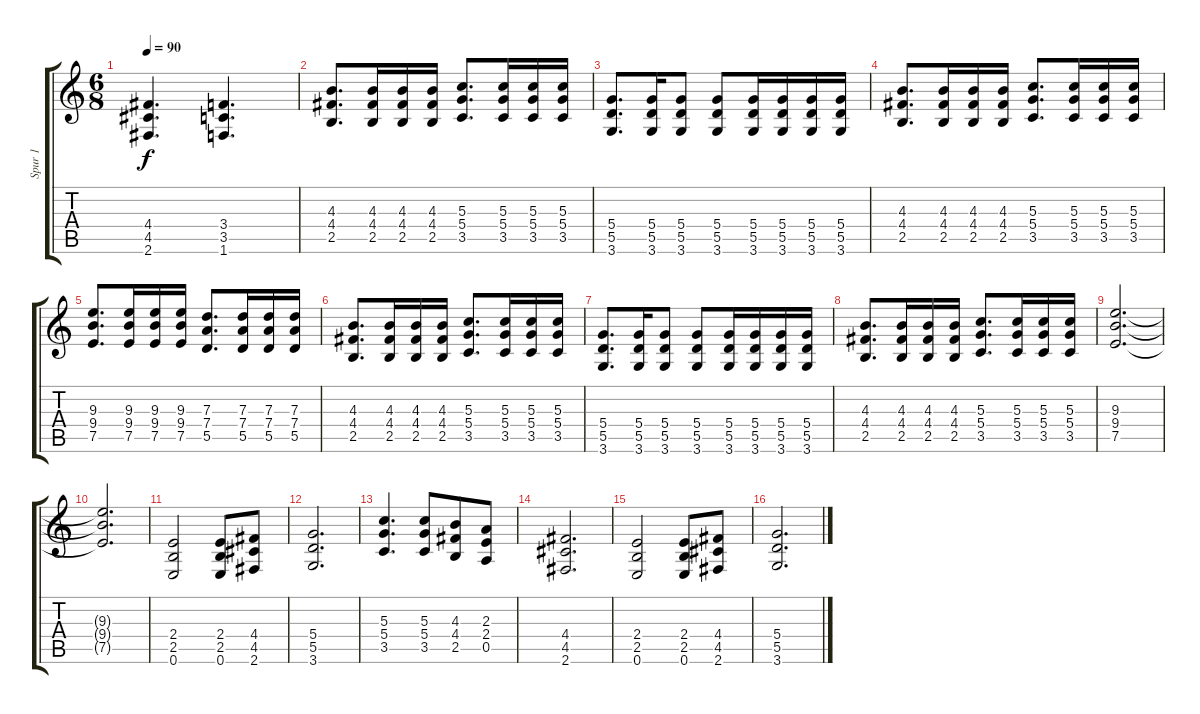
\track ("Spur 1" "Spur 1") {instrument electricguitarclean}
\staff {score tabs}
\tuning (E4 B3 G3 D3 A2 E2) {hide}
\ts (6 8)
\tempo 90
\clef g2
\ks c
(4.4 4.5 2.6).4{d dy f} (3.4 3.5 1.6).4{d} |
(4.3 4.4 2.5).8{d instrument distortionguitar} (4.3 4.4 2.5).16 (4.3 4.4 2.5).16 (4.3 4.4 2.5).16 (5.3 5.4 3.5).8{d} (5.3 5.4 3.5).16 (5.3 5.4 3.5).16 (5.3 5.4 3.5).16 |
(5.4 5.5 3.6).8{d} (5.4 5.5 3.6).16 (5.4 5.5 3.6).8 (5.4 5.5 3.6).8 (5.4 5.5 3.6).16 (5.4 5.5 3.6).16 (5.4 5.5 3.6).16 (5.4 5.5 3.6).16 |
(4.3 4.4 2.5).8{d} (4.3 4.4 2.5).16 (4.3 4.4 2.5).16 (4.3 4.4 2.5).16 (5.3 5.4 3.5).8{d} (5.3 5.4 3.5).16 (5.3 5.4 3.5).16 (5.3 5.4 3.5).16 |
(9.3 9.4 7.5).8{d} (9.3 9.4 7.5).16 (9.3 9.4 7.5).16 (9.3 9.4 7.5).16 (7.3 7.4 5.5).8{d} (7.3 7.4 5.5).16 (7.3 7.4 5.5).16 (7.3 7.4 5.5).16 |
(4.3 4.4 2.5).8{d} (4.3 4.4 2.5).16 (4.3 4.4 2.5).16 (4.3 4.4 2.5).16 (5.3 5.4 3.5).8{d} (5.3 5.4 3.5).16 (5.3 5.4 3.5).16 (5.3 5.4 3.5).16 |
(5.4 5.5 3.6).8{d} (5.4 5.5 3.6).16 (5.4 5.5 3.6).8 (5.4 5.5 3.6).8 (5.4 5.5 3.6).16 (5.4 5.5 3.6).16 (5.4 5.5 3.6).16 (5.4 5.5 3.6).16 |
(4.3 4.4 2.5).8{d} (4.3 4.4 2.5).16 (4.3 4.4 2.5).16 (4.3 4.4 2.5).16 (5.3 5.4 3.5).8{d} (5.3 5.4 3.5).16 (5.3 5.4 3.5).16 (5.3 5.4 3.5).16 |
(9.3 9.4 7.5).2{d} |
(9.3{t} 9.4{t} 7.5{t}).2{d} |
(2.4 2.5 0.6).2 (2.4 2.5 0.6).8 (4.4 4.5 2.6).8 |
(5.4 5.5 3.6).2{d} |
(5.3 5.4 3.5).4{d} (5.3 5.4 3.5).8 (4.3 4.4 2.5).8 (2.3 2.4 0.5).8 |
(4.4 4.5 2.6).2{d} |
(2.4 2.5 0.6).2 (2.4 2.5 0.6).8 (4.4 4.5 2.6).8 |
(5.4 5.5 3.6).2{d}
